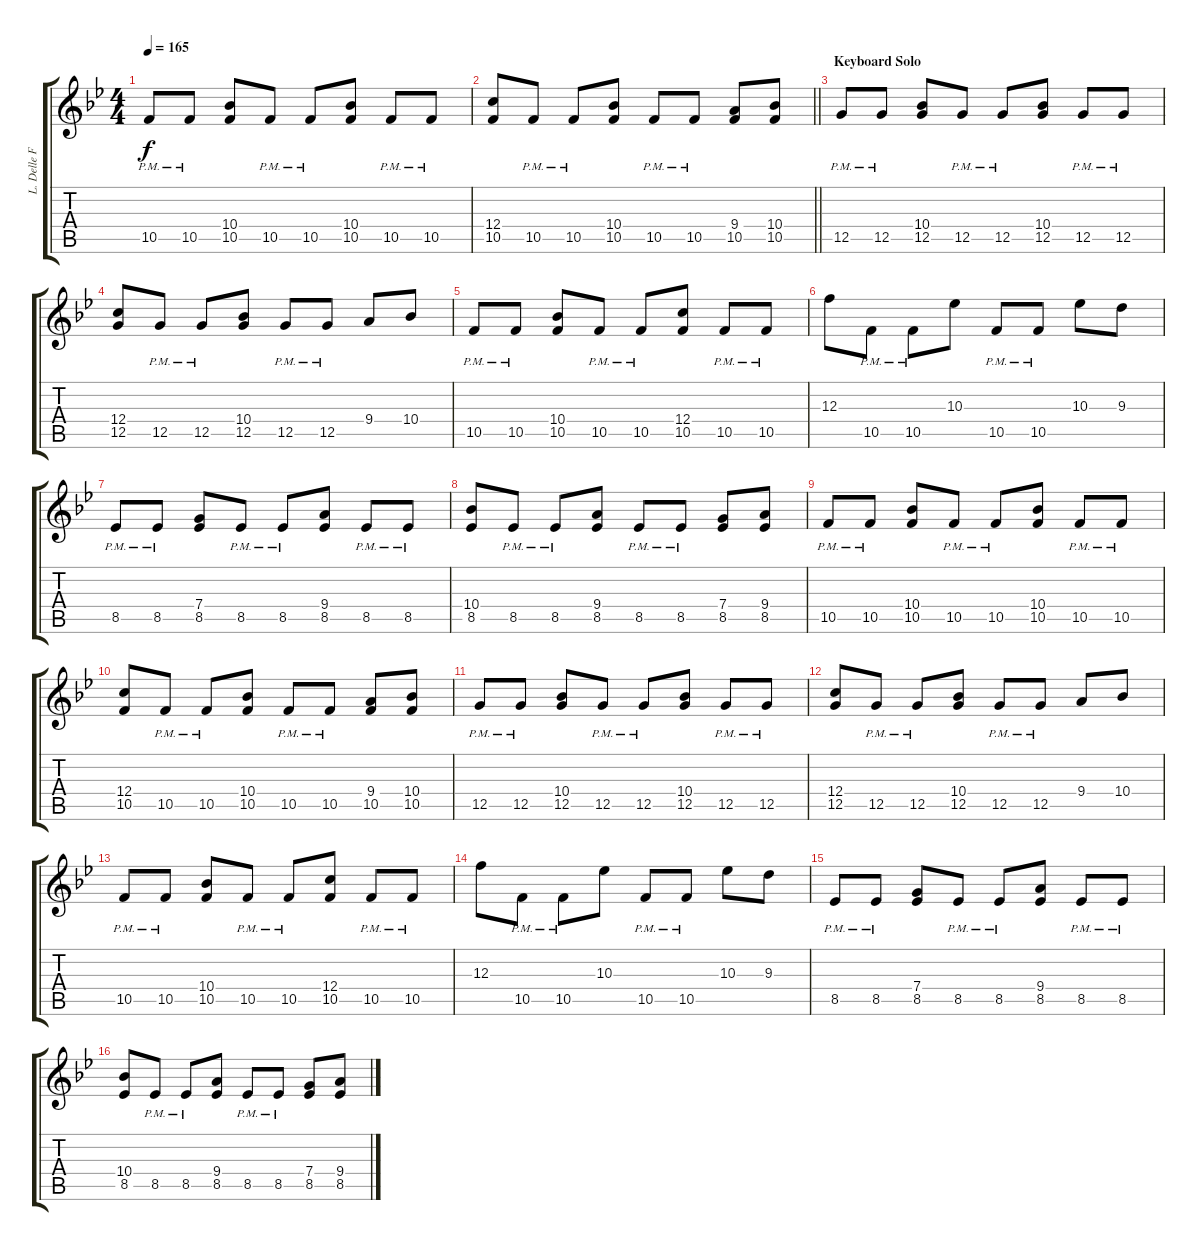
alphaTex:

\track ("L. Delle Fave (Dist. Guitar R)" "L. Delle F") {instrument overdrivenguitar}
\staff {score tabs}
\tuning (D4 A3 F3 C3 G2 D2) {hide}
\ts (4 4)
\tempo 165
\clef g2
\ks gminor
10.5{pm}.8{dy f} 10.5{pm}.8 (10.4 10.5).8 10.5{pm}.8 10.5{pm}.8 (10.4 10.5).8 10.5{pm}.8 10.5{pm}.8 |
\barLineRight lightlight
(12.4 10.5).8 10.5{pm}.8 10.5{pm}.8 (10.4 10.5).8 10.5{pm}.8 10.5{pm}.8 (9.4 10.5).8 (10.4 10.5).8 |
\section ("" "Keyboard Solo")
12.5{pm}.8 12.5{pm}.8 (10.4 12.5).8 12.5{pm}.8 12.5{pm}.8 (10.4 12.5).8 12.5{pm}.8 12.5{pm}.8 |
(12.4 12.5).8 12.5{pm}.8 12.5{pm}.8 (10.4 12.5).8 12.5{pm}.8 12.5{pm}.8 9.4.8 10.4.8 |
10.5{pm}.8 10.5{pm}.8 (10.4 10.5).8 10.5{pm}.8 10.5{pm}.8 (12.4 10.5).8 10.5{pm}.8 10.5{pm}.8 |
12.3.8 10.5{pm}.8 10.5{pm}.8 10.3.8 10.5{pm}.8 10.5{pm}.8 10.3.8 9.3.8 |
8.5{pm}.8 8.5{pm}.8 (7.4 8.5).8 8.5{pm}.8 8.5{pm}.8 (9.4 8.5).8 8.5{pm}.8 8.5{pm}.8 |
(10.4 8.5).8 8.5{pm}.8 8.5{pm}.8 (9.4 8.5).8 8.5{pm}.8 8.5{pm}.8 (7.4 8.5).8 (9.4 8.5).8 |
10.5{pm}.8 10.5{pm}.8 (10.4 10.5).8 10.5{pm}.8 10.5{pm}.8 (10.4 10.5).8 10.5{pm}.8 10.5{pm}.8 |
(12.4 10.5).8 10.5{pm}.8 10.5{pm}.8 (10.4 10.5).8 10.5{pm}.8 10.5{pm}.8 (9.4 10.5).8 (10.4 10.5).8 |
12.5{pm}.8 12.5{pm}.8 (10.4 12.5).8 12.5{pm}.8 12.5{pm}.8 (10.4 12.5).8 12.5{pm}.8 12.5{pm}.8 |
(12.4 12.5).8 12.5{pm}.8 12.5{pm}.8 (10.4 12.5).8 12.5{pm}.8 12.5{pm}.8 9.4.8 10.4.8 |
10.5{pm}.8 10.5{pm}.8 (10.4 10.5).8 10.5{pm}.8 10.5{pm}.8 (12.4 10.5).8 10.5{pm}.8 10.5{pm}.8 |
12.3.8 10.5{pm}.8 10.5{pm}.8 10.3.8 10.5{pm}.8 10.5{pm}.8 10.3.8 9.3.8 |
8.5{pm}.8 8.5{pm}.8 (7.4 8.5).8 8.5{pm}.8 8.5{pm}.8 (9.4 8.5).8 8.5{pm}.8 8.5{pm}.8 |
(10.4 8.5).8 8.5{pm}.8 8.5{pm}.8 (9.4 8.5).8 8.5{pm}.8 8.5{pm}.8 (7.4 8.5).8 (9.4 8.5).8
